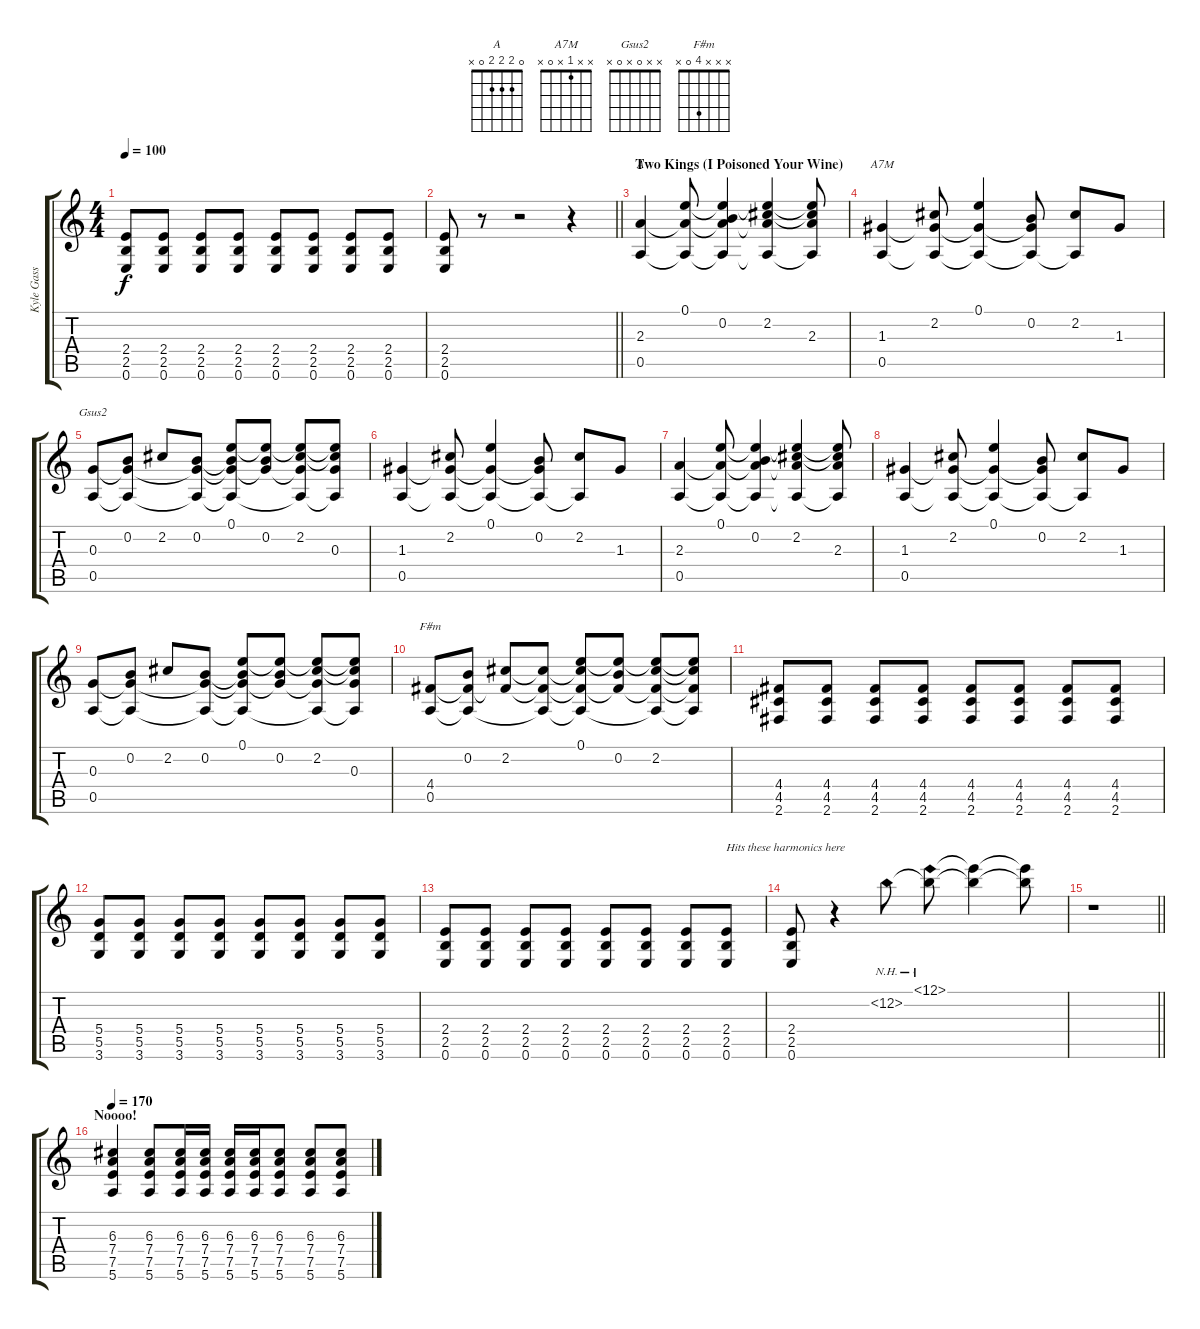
\track ("Kyle Gass (Lead Guitar)" "Kyle Gass ") {instrument acousticguitarsteel}
\staff {score tabs}
\tuning (E4 B3 G3 D3 A2 E2) {hide}
\chord ("A" 0 2 2 2 0 x)
\chord ("A7M" x x 1 x 0 x)
\chord ("Gsus2" x x 0 x 0 x)
\chord ("F#m" x x x 4 0 x)
\ts (4 4)
\tempo 100
\clef g2
\ks c
(2.4 2.5 0.6).8{dy f} (2.4 2.5 0.6).8 (2.4 2.5 0.6).8 (2.4 2.5 0.6).8 (2.4 2.5 0.6).8 (2.4 2.5 0.6).8 (2.4 2.5 0.6).8 (2.4 2.5 0.6).8 |
\barLineRight lightlight
(2.4 2.5 0.6).8 r.8 r.2 r.4 |
\section ("" "Two Kings (I Poisoned Your Wine)")
(2.3 0.5).4{ch "A"} (0.1 2.3{t} 0.5{t}).8 (0.1{t} 0.2 2.3{t} 0.5{t}).4 (0.1{t} 2.2 2.3{t} 0.5{t}).4 (0.1{t} 2.2{t} 2.3 0.5{t}).8 |
(1.3 0.5).4{ch "A7M"} (2.2 1.3{t} 0.5{t}).8 (0.1 1.3{t} 0.5{t}).4 (0.2 1.3{t} 0.5{t}).8 (2.2 0.5{t}).8 1.3.8 |
(0.3 0.5).8{ch "Gsus2"} (0.2 0.3{t} 0.5{t}).8 2.2.8 (0.2 0.3{t} 0.5{t}).8 (0.1 0.2{t} 0.3{t} 0.5{t}).8 (0.1{t} 0.2 0.3{t}).8 (0.1{t} 2.2 0.3{t} 0.5{t}).8 (0.1{t} 2.2{t} 0.3 0.5{t}).8 |
(1.3 0.5).4 (2.2 1.3{t} 0.5{t}).8 (0.1 1.3{t} 0.5{t}).4 (0.2 1.3{t} 0.5{t}).8 (2.2 0.5{t}).8 1.3.8 |
(2.3 0.5).4 (0.1 2.3{t} 0.5{t}).8 (0.1{t} 0.2 2.3{t} 0.5{t}).4 (0.1{t} 2.2 2.3{t} 0.5{t}).4 (0.1{t} 2.2{t} 2.3 0.5{t}).8 |
(1.3 0.5).4 (2.2 1.3{t} 0.5{t}).8 (0.1 1.3{t} 0.5{t}).4 (0.2 1.3{t} 0.5{t}).8 (2.2 0.5{t}).8 1.3.8 |
(0.3 0.5).8 (0.2 0.3{t} 0.5{t}).8 2.2.8 (0.2 0.3{t} 0.5{t}).8 (0.1 0.2{t} 0.3{t} 0.5{t}).8 (0.1{t} 0.2 0.3{t}).8 (0.1{t} 2.2 0.3{t} 0.5{t}).8 (0.1{t} 2.2{t} 0.3 0.5{t}).8 |
(4.4 0.5).8{ch "F#m"} (0.2 4.4{t} 0.5{t}).8 (2.2 4.4{t}).8 (2.2{t} 4.4{t} 0.5{t}).8 (0.1 2.2{t} 4.4{t} 0.5{t}).8 (0.1{t} 0.2 4.4{t}).8 (0.1{t} 2.2 4.4{t} 0.5{t}).8 (0.1{t} 2.2{t} 4.4{t} 0.5{t}).8 |
(4.4 4.5 2.6).8 (4.4 4.5 2.6).8 (4.4 4.5 2.6).8 (4.4 4.5 2.6).8 (4.4 4.5 2.6).8 (4.4 4.5 2.6).8 (4.4 4.5 2.6).8 (4.4 4.5 2.6).8 |
(5.4 5.5 3.6).8 (5.4 5.5 3.6).8 (5.4 5.5 3.6).8 (5.4 5.5 3.6).8 (5.4 5.5 3.6).8 (5.4 5.5 3.6).8 (5.4 5.5 3.6).8 (5.4 5.5 3.6).8 |
(2.4 2.5 0.6).8 (2.4 2.5 0.6).8 (2.4 2.5 0.6).8 (2.4 2.5 0.6).8 (2.4 2.5 0.6).8 (2.4 2.5 0.6).8 (2.4 2.5 0.6).8 (2.4 2.5 0.6).8{txt "Hits these harmonics here"} |
(2.4 2.5 0.6).8 r.4 12.2{nh}.8{volume 4} (12.1{nh} 12.2{t}).8 (12.1{t} 12.2{t}).4 (12.1{t} 12.2{t}).8{volume 13} |
\barLineRight lightlight
r.1 |
\section ("" "Noooo!")
\tempo 170
(6.3 7.4 7.5 5.6).4{volume 13} (6.3 7.4 7.5 5.6).8 (6.3 7.4 7.5 5.6).16 (6.3 7.4 7.5 5.6).16 (6.3 7.4 7.5 5.6).16 (6.3 7.4 7.5 5.6).16 (6.3 7.4 7.5 5.6).8 (6.3 7.4 7.5 5.6).8 (6.3{ss} 7.4{ss} 7.5{ss} 5.6{ss}).8
